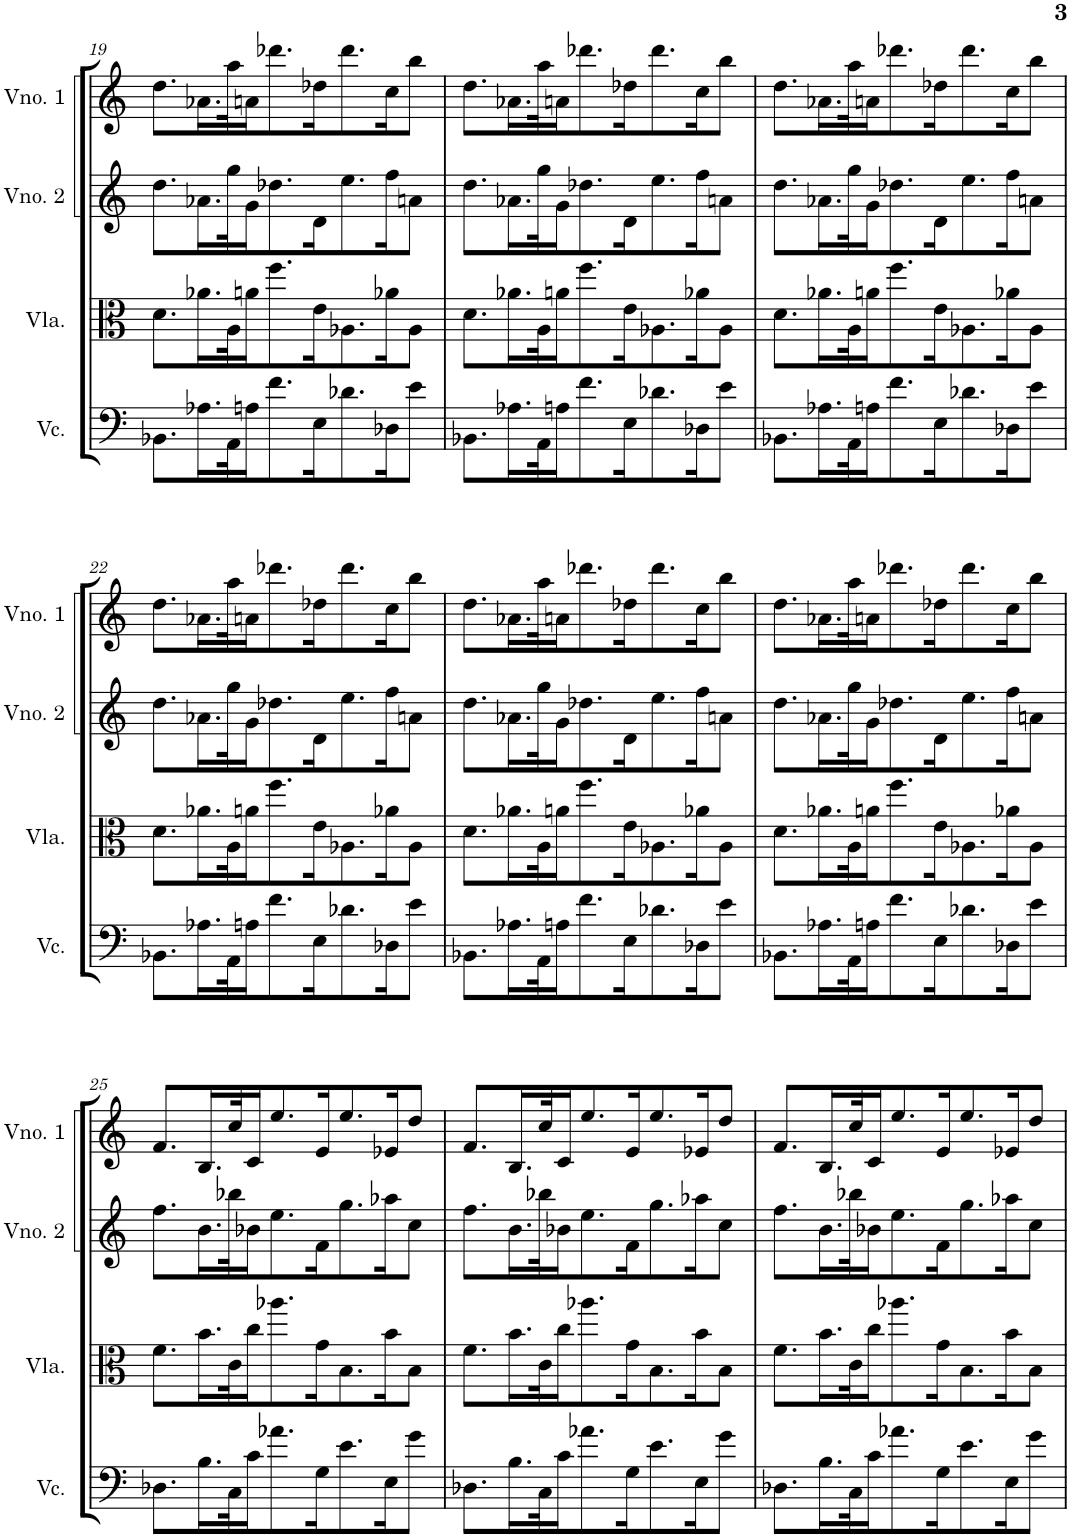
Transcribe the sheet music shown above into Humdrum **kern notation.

**kern	**kern	**kern	**kern
*part4	*part3	*part2	*part1
*staff4	*staff3	*staff2	*staff1
*I"Violoncelo	*I"Viola	*I"Violino 2	*I"Violino 1
*I'Vc.	*I'Vla.	*I'Vno. 2	*I'Vno. 1
!!LO:PB:g=z
*clefF4	*clefC3	*clefG2	*clefG2
*k[]	*k[]	*k[]	*k[]
*M4/4	*M4/4	*M4/4	*M4/4
=19	=19	=19	=19
8.BB-X\L	8.d\L	8.dd\L	8.dd\L
16.A-X\L	16.a-X\L	16.a-X\L	16.a-X\L
32AA\K	32A\K	32gg\K	32aa\K
16An\J	16an\J	16g\J	16an\J
8.f\	8.ff\	8.dd-X\	8.ddd-X\
16E\K	16e\K	16d\K	16dd-X\K
8.d-X\	8.A-X\	8.ee\	8.ddd-\
16D-X\K	16a-X\K	16ff\K	16cc\K
8e\J	8A-\J	8an\J	8bb\J
=20	=20	=20	=20
8.BB-X\L	8.d\L	8.dd\L	8.dd\L
16.A-X\L	16.a-X\L	16.a-X\L	16.a-X\L
32AA\K	32A\K	32gg\K	32aa\K
16An\J	16an\J	16g\J	16an\J
8.f\	8.ff\	8.dd-X\	8.ddd-X\
16E\K	16e\K	16d\K	16dd-X\K
8.d-X\	8.A-X\	8.ee\	8.ddd-\
16D-X\K	16a-X\K	16ff\K	16cc\K
8e\J	8A-\J	8an\J	8bb\J
=21	=21	=21	=21
8.BB-X\L	8.d\L	8.dd\L	8.dd\L
16.A-X\L	16.a-X\L	16.a-X\L	16.a-X\L
32AA\K	32A\K	32gg\K	32aa\K
16An\J	16an\J	16g\J	16an\J
8.f\	8.ff\	8.dd-X\	8.ddd-X\
16E\K	16e\K	16d\K	16dd-X\K
8.d-X\	8.A-X\	8.ee\	8.ddd-\
16D-X\K	16a-X\K	16ff\K	16cc\K
8e\J	8A-\J	8an\J	8bb\J
!!LO:LB:g=z
=22	=22	=22	=22
8.BB-X\L	8.d\L	8.dd\L	8.dd\L
16.A-X\L	16.a-X\L	16.a-X\L	16.a-X\L
32AA\K	32A\K	32gg\K	32aa\K
16An\J	16an\J	16g\J	16an\J
8.f\	8.ff\	8.dd-X\	8.ddd-X\
16E\K	16e\K	16d\K	16dd-X\K
8.d-X\	8.A-X\	8.ee\	8.ddd-\
16D-X\K	16a-X\K	16ff\K	16cc\K
8e\J	8A-\J	8an\J	8bb\J
=23	=23	=23	=23
8.BB-X\L	8.d\L	8.dd\L	8.dd\L
16.A-X\L	16.a-X\L	16.a-X\L	16.a-X\L
32AA\K	32A\K	32gg\K	32aa\K
16An\J	16an\J	16g\J	16an\J
8.f\	8.ff\	8.dd-X\	8.ddd-X\
16E\K	16e\K	16d\K	16dd-X\K
8.d-X\	8.A-X\	8.ee\	8.ddd-\
16D-X\K	16a-X\K	16ff\K	16cc\K
8e\J	8A-\J	8an\J	8bb\J
=24	=24	=24	=24
8.BB-X\L	8.d\L	8.dd\L	8.dd\L
16.A-X\L	16.a-X\L	16.a-X\L	16.a-X\L
32AA\K	32A\K	32gg\K	32aa\K
16An\J	16an\J	16g\J	16an\J
8.f\	8.ff\	8.dd-X\	8.ddd-X\
16E\K	16e\K	16d\K	16dd-X\K
8.d-X\	8.A-X\	8.ee\	8.ddd-\
16D-X\K	16a-X\K	16ff\K	16cc\K
8e\J	8A-\J	8an\J	8bb\J
!!LO:LB:g=z
=25	=25	=25	=25
8.D-X\L	8.f\L	8.ff\L	8.f/L
16.B\L	16.b\L	16.b\L	16.B/L
32C\K	32c\K	32bb-X\K	32cc/K
16c\J	16cc\J	16b-X\J	16c/J
8.a-X\	8.aa-X\	8.ee\	8.ee/
16G\K	16g\K	16f\K	16e/K
8.e\	8.B\	8.gg\	8.ee/
16E\K	16b\K	16aa-X\K	16e-X/K
8g\J	8B\J	8cc\J	8dd/J
=26	=26	=26	=26
8.D-X\L	8.f\L	8.ff\L	8.f/L
16.B\L	16.b\L	16.b\L	16.B/L
32C\K	32c\K	32bb-X\K	32cc/K
16c\J	16cc\J	16b-X\J	16c/J
8.a-X\	8.aa-X\	8.ee\	8.ee/
16G\K	16g\K	16f\K	16e/K
8.e\	8.B\	8.gg\	8.ee/
16E\K	16b\K	16aa-X\K	16e-X/K
8g\J	8B\J	8cc\J	8dd/J
=27	=27	=27	=27
8.D-X\L	8.f\L	8.ff\L	8.f/L
16.B\L	16.b\L	16.b\L	16.B/L
32C\K	32c\K	32bb-X\K	32cc/K
16c\J	16cc\J	16b-X\J	16c/J
8.a-X\	8.aa-X\	8.ee\	8.ee/
16G\K	16g\K	16f\K	16e/K
8.e\	8.B\	8.gg\	8.ee/
16E\K	16b\K	16aa-X\K	16e-X/K
8g\J	8B\J	8cc\J	8dd/J
=	=	=	=
*-	*-	*-	*-
